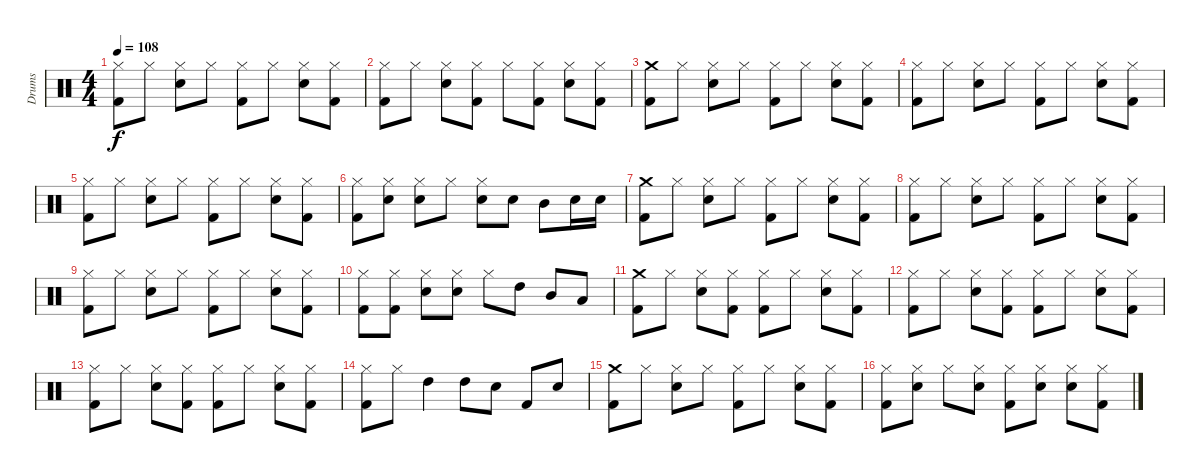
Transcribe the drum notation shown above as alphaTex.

\track ("Drums" "Drums") {instrument percussion}
\staff {score}
\articulation defaults
\ts (4 4)
\tempo 108
\clef neutral
\ks c
("Hi-Hat (closed)" "Kick (hit) 2").8{dy f} "Hi-Hat (closed)".8 ("Hi-Hat (closed)" "Snare (hit) 2").8 "Hi-Hat (closed)".8 ("Hi-Hat (closed)" "Kick (hit) 2").8 "Hi-Hat (closed)".8 ("Hi-Hat (closed)" "Snare (hit) 2").8 ("Hi-Hat (closed)" "Kick (hit) 2").8 |
("Hi-Hat (closed)" "Kick (hit) 2").8 "Hi-Hat (closed)".8 ("Hi-Hat (closed)" "Snare (hit) 2").8 ("Hi-Hat (closed)" "Kick (hit) 2").8 "Hi-Hat (closed)".8 ("Hi-Hat (closed)" "Kick (hit) 2").8 ("Hi-Hat (closed)" "Snare (hit) 2").8 ("Hi-Hat (closed)" "Kick (hit) 2").8 |
("Crash medium (hit)" "Kick (hit) 2").8 "Hi-Hat (closed)".8 ("Hi-Hat (closed)" "Snare (hit) 2").8 "Hi-Hat (closed)".8 ("Hi-Hat (closed)" "Kick (hit) 2").8 "Hi-Hat (closed)".8 ("Hi-Hat (closed)" "Snare (hit) 2").8 ("Hi-Hat (closed)" "Kick (hit) 2").8 |
("Hi-Hat (closed)" "Kick (hit) 2").8 "Hi-Hat (closed)".8 ("Hi-Hat (closed)" "Snare (hit) 2").8 "Hi-Hat (closed)".8 ("Hi-Hat (closed)" "Kick (hit) 2").8 "Hi-Hat (closed)".8 ("Hi-Hat (closed)" "Snare (hit) 2").8 ("Hi-Hat (closed)" "Kick (hit) 2").8 |
("Hi-Hat (closed)" "Kick (hit) 2").8 "Hi-Hat (closed)".8 ("Hi-Hat (closed)" "Snare (hit) 2").8 "Hi-Hat (closed)".8 ("Hi-Hat (closed)" "Kick (hit) 2").8 "Hi-Hat (closed)".8 ("Hi-Hat (closed)" "Snare (hit) 2").8 ("Hi-Hat (closed)" "Kick (hit) 2").8 |
("Hi-Hat (closed)" "Kick (hit) 2").8 ("Hi-Hat (closed)" "Snare (hit) 2").8 ("Hi-Hat (closed)" "Snare (hit) 2").8 "Hi-Hat (closed)".8 ("Hi-Hat (closed)" "Snare (hit) 2").8 "Snare (hit) 2".8 "Mid Tom (hit)".8 "Snare (hit) 2".16 "Snare (hit) 2".16 |
("Crash medium (hit)" "Kick (hit) 2").8 "Hi-Hat (closed)".8 ("Hi-Hat (closed)" "Snare (hit) 2").8 "Hi-Hat (closed)".8 ("Hi-Hat (closed)" "Kick (hit) 2").8 "Hi-Hat (closed)".8 ("Hi-Hat (closed)" "Snare (hit) 2").8 ("Hi-Hat (closed)" "Kick (hit) 2").8 |
("Hi-Hat (closed)" "Kick (hit) 2").8 "Hi-Hat (closed)".8 ("Hi-Hat (closed)" "Snare (hit) 2").8 "Hi-Hat (closed)".8 ("Hi-Hat (closed)" "Kick (hit) 2").8 "Hi-Hat (closed)".8 ("Hi-Hat (closed)" "Snare (hit) 2").8 ("Hi-Hat (closed)" "Kick (hit) 2").8 |
("Hi-Hat (closed)" "Kick (hit) 2").8 "Hi-Hat (closed)".8 ("Hi-Hat (closed)" "Snare (hit) 2").8 "Hi-Hat (closed)".8 ("Hi-Hat (closed)" "Kick (hit) 2").8 "Hi-Hat (closed)".8 ("Hi-Hat (closed)" "Snare (hit) 2").8 ("Hi-Hat (closed)" "Kick (hit) 2").8 |
("Hi-Hat (closed)" "Kick (hit) 2").8 ("Hi-Hat (closed)" "Kick (hit) 2").8 ("Hi-Hat (closed)" "Snare (hit) 2").8 ("Hi-Hat (closed)" "Snare (hit) 2").8 "Hi-Hat (closed)".8 "High Tom (hit)".8 "Mid Tom (hit)".8 "Low Tom (hit)".8 |
("Crash medium (hit)" "Kick (hit) 2").8 "Hi-Hat (closed)".8 ("Hi-Hat (closed)" "Snare (hit) 2").8 ("Hi-Hat (closed)" "Kick (hit) 2").8 ("Hi-Hat (closed)" "Kick (hit) 2").8 "Hi-Hat (closed)".8 ("Hi-Hat (closed)" "Snare (hit) 2").8 ("Hi-Hat (closed)" "Kick (hit) 2").8 |
("Hi-Hat (closed)" "Kick (hit) 2").8 "Hi-Hat (closed)".8 ("Hi-Hat (closed)" "Snare (hit) 2").8 ("Hi-Hat (closed)" "Kick (hit) 2").8 ("Hi-Hat (closed)" "Kick (hit) 2").8 "Hi-Hat (closed)".8 ("Hi-Hat (closed)" "Snare (hit) 2").8 ("Hi-Hat (closed)" "Kick (hit) 2").8 |
("Hi-Hat (closed)" "Kick (hit) 2").8 "Hi-Hat (closed)".8 ("Hi-Hat (closed)" "Snare (hit) 2").8 ("Hi-Hat (closed)" "Kick (hit) 2").8 ("Hi-Hat (closed)" "Kick (hit) 2").8 "Hi-Hat (closed)".8 ("Hi-Hat (closed)" "Snare (hit) 2").8 ("Hi-Hat (closed)" "Kick (hit) 2").8 |
("Hi-Hat (closed)" "Kick (hit) 2").8 "Hi-Hat (closed)".8 "High Tom (hit)".4 "High Tom (hit)".8 "Snare (hit) 2".8 "Kick (hit) 2".8 "Snare (hit) 2".8 |
("Crash medium (hit)" "Kick (hit) 2").8 "Hi-Hat (closed)".8 ("Hi-Hat (closed)" "Snare (hit) 2").8 "Hi-Hat (closed)".8 ("Hi-Hat (closed)" "Kick (hit) 2").8 "Hi-Hat (closed)".8 ("Hi-Hat (closed)" "Snare (hit) 2").8 ("Hi-Hat (closed)" "Kick (hit) 2").8 |
("Hi-Hat (closed)" "Kick (hit) 2").8 ("Hi-Hat (closed)" "Snare (hit) 2").8 "Hi-Hat (closed)".8 ("Hi-Hat (closed)" "Snare (hit) 2").8 ("Hi-Hat (closed)" "Kick (hit) 2").8 ("Hi-Hat (closed)" "Snare (hit) 2").8 ("Hi-Hat (closed)" "Snare (hit) 2").8 ("Hi-Hat (closed)" "Kick (hit) 2").8
